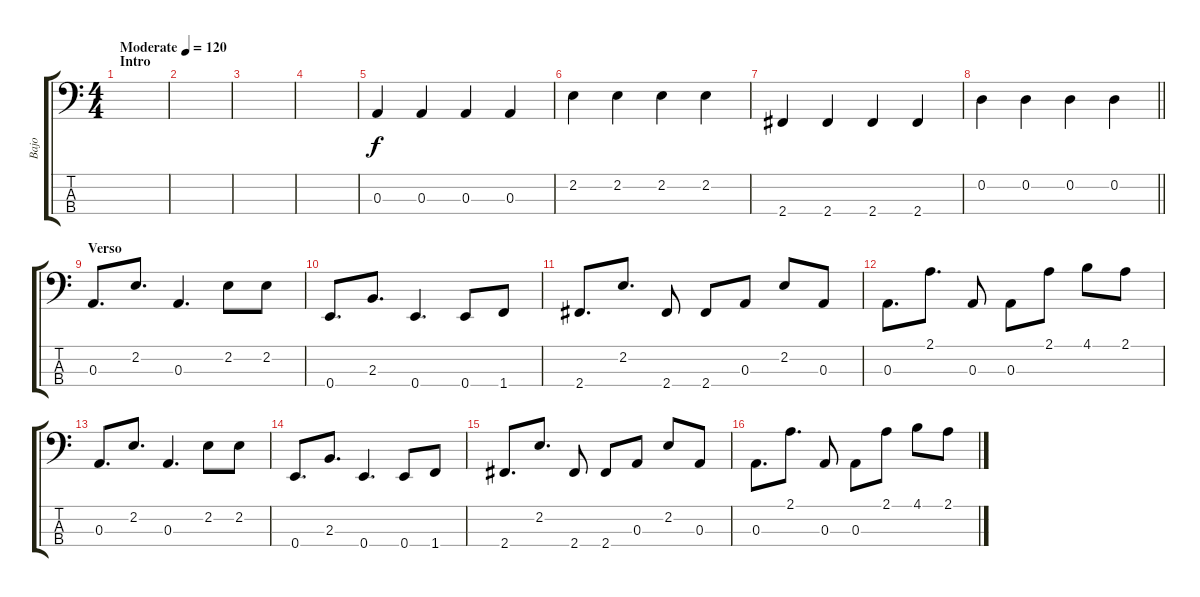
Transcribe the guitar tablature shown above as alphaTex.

\track ("Bajo" "Bajo") {instrument electricbassfinger}
\staff {score tabs}
\tuning (G2 D2 A1 E1) {hide}
\ts (4 4)
\section ("" "Intro")
\tempo (120 "Moderate")
\clef f4
\ks c
|
|
|
|
0.3.4 0.3.4 0.3.4 0.3.4 |
2.2.4 2.2.4 2.2.4 2.2.4 |
2.4.4 2.4.4 2.4.4 2.4.4 |
\barLineRight lightlight
0.2.4 0.2.4 0.2.4 0.2.4 |
\section ("" "Verso")
0.3.8{d} 2.2.8{d} 0.3.4{d} 2.2.8 2.2.8 |
0.4.8{d} 2.3.8{d} 0.4.4{d} 0.4.8 1.4.8 |
2.4.8{d} 2.2.8{d} 2.4.8 2.4.8 0.3.8 2.2.8 0.3.8 |
0.3.8{d} 2.1.8{d} 0.3.8 0.3.8 2.1.8 4.1.8 2.1.8 |
0.3.8{d} 2.2.8{d} 0.3.4{d} 2.2.8 2.2.8 |
0.4.8{d} 2.3.8{d} 0.4.4{d} 0.4.8 1.4.8 |
2.4.8{d} 2.2.8{d} 2.4.8 2.4.8 0.3.8 2.2.8 0.3.8 |
0.3.8{d} 2.1.8{d} 0.3.8 0.3.8 2.1.8 4.1.8 2.1.8
